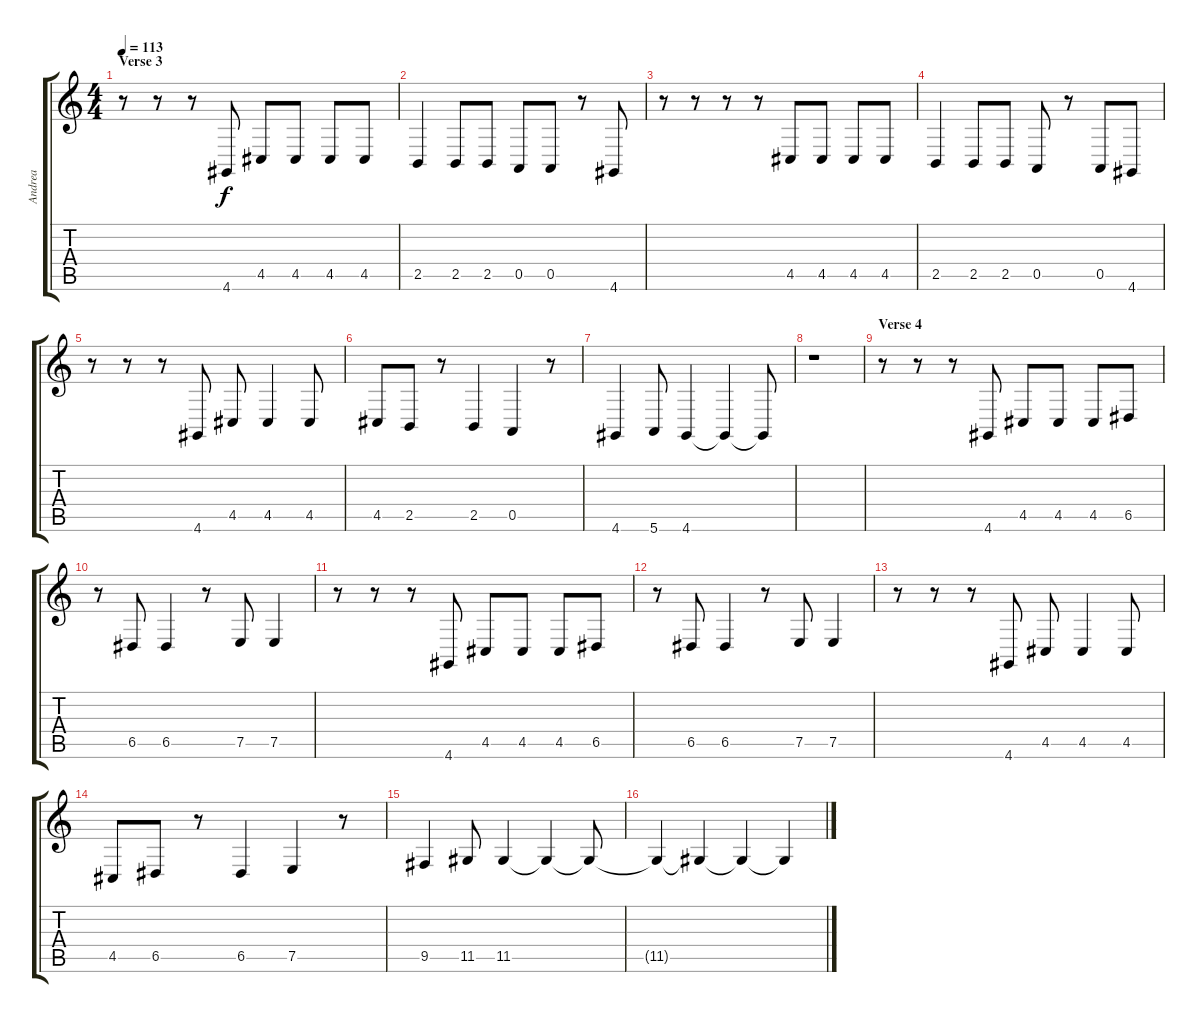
\track ("Andrea" "Andrea") {instrument tuba}
\staff {score tabs}
\tuning (E4 B3 G3 D3 A2 E2) {hide}
\ts (4 4)
\section ("" "Verse 3")
\tempo 113
\clef g2
\ks c
r.8{dy f} r.8 r.8 4.6.8 4.5.8 4.5.8 4.5.8 4.5.8 |
2.5.4 2.5.8 2.5.8 0.5.8 0.5.8 r.8 4.6.8 |
r.8 r.8 r.8 r.8 4.5.8 4.5.8 4.5.8 4.5.8 |
2.5.4 2.5.8 2.5.8 0.5.8 r.8 0.5.8 4.6.8 |
r.8 r.8 r.8 4.6.8 4.5.8 4.5.4 4.5.8 |
4.5.8 2.5.8 r.8 2.5.4 0.5.4 r.8 |
4.6.4 5.6.8 4.6.4 4.6{t}.4 4.6{t}.8 |
r.1 |
\section ("" "Verse 4")
r.8 r.8 r.8 4.6.8 4.5.8 4.5.8 4.5.8 6.5.8 |
r.8 6.5.8 6.5.4 r.8 7.5.8 7.5.4 |
r.8 r.8 r.8 4.6.8 4.5.8 4.5.8 4.5.8 6.5.8 |
r.8 6.5.8 6.5.4 r.8 7.5.8 7.5.4 |
r.8 r.8 r.8 4.6.8 4.5.8 4.5.4 4.5.8 |
4.5.8 6.5.8 r.8 6.5.4 7.5.4 r.8 |
9.5.4 11.5.8 11.5.4 11.5{t}.4 11.5{t}.8 |
11.5{t}.4 11.5{t}.4 11.5{t}.4 11.5{t}.4
